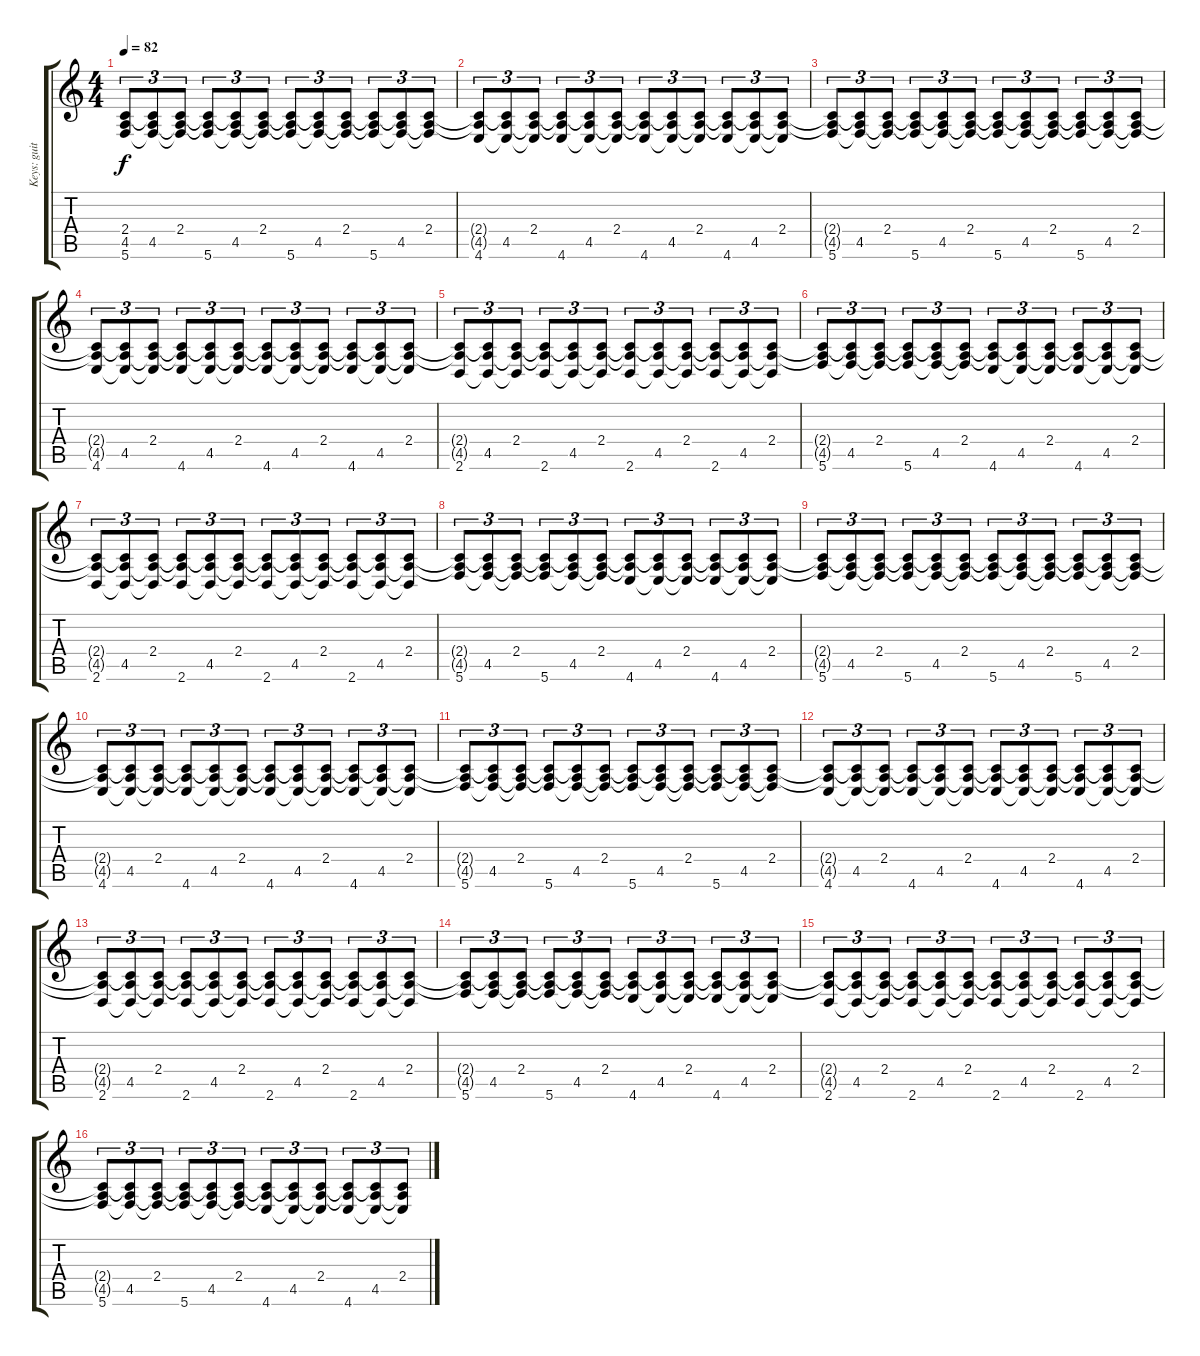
\track ("Keys: guitar" "Keys: guit") {instrument electricguitarclean}
\staff {score tabs}
\tuning (C4 G3 Eb3 Bb2 F2 C2) {hide}
\ts (4 4)
\tempo 82
\clef g2
\ks c
(2.4{t} 4.5{t} 5.6).8{tu (3 2) dy f} (2.4{t} 4.5 5.6{t}).8{tu (3 2)} (2.4 4.5{t} 5.6{t}).8{tu (3 2)} (2.4{t} 4.5{t} 5.6).8{tu (3 2)} (2.4{t} 4.5 5.6{t}).8{tu (3 2)} (2.4 4.5{t} 5.6{t}).8{tu (3 2)} (2.4{t} 4.5{t} 5.6).8{tu (3 2)} (2.4{t} 4.5 5.6{t}).8{tu (3 2)} (2.4 4.5{t} 5.6{t}).8{tu (3 2)} (2.4{t} 4.5{t} 5.6).8{tu (3 2)} (2.4{t} 4.5 5.6{t}).8{tu (3 2)} (2.4 4.5{t} 5.6{t}).8{tu (3 2)} |
(2.4{t} 4.5{t} 4.6).8{tu (3 2)} (2.4{t} 4.5 4.6{t}).8{tu (3 2)} (2.4 4.5{t} 4.6{t}).8{tu (3 2)} (2.4{t} 4.5{t} 4.6).8{tu (3 2)} (2.4{t} 4.5 4.6{t}).8{tu (3 2)} (2.4 4.5{t} 4.6{t}).8{tu (3 2)} (2.4{t} 4.5{t} 4.6).8{tu (3 2)} (2.4{t} 4.5 4.6{t}).8{tu (3 2)} (2.4 4.5{t} 4.6{t}).8{tu (3 2)} (2.4{t} 4.5{t} 4.6).8{tu (3 2)} (2.4{t} 4.5 4.6{t}).8{tu (3 2)} (2.4 4.5{t} 4.6{t}).8{tu (3 2)} |
(2.4{t} 4.5{t} 5.6).8{tu (3 2)} (2.4{t} 4.5 5.6{t}).8{tu (3 2)} (2.4 4.5{t} 5.6{t}).8{tu (3 2)} (2.4{t} 4.5{t} 5.6).8{tu (3 2)} (2.4{t} 4.5 5.6{t}).8{tu (3 2)} (2.4 4.5{t} 5.6{t}).8{tu (3 2)} (2.4{t} 4.5{t} 5.6).8{tu (3 2)} (2.4{t} 4.5 5.6{t}).8{tu (3 2)} (2.4 4.5{t} 5.6{t}).8{tu (3 2)} (2.4{t} 4.5{t} 5.6).8{tu (3 2)} (2.4{t} 4.5 5.6{t}).8{tu (3 2)} (2.4 4.5{t} 5.6{t}).8{tu (3 2)} |
(2.4{t} 4.5{t} 4.6).8{tu (3 2)} (2.4{t} 4.5 4.6{t}).8{tu (3 2)} (2.4 4.5{t} 4.6{t}).8{tu (3 2)} (2.4{t} 4.5{t} 4.6).8{tu (3 2)} (2.4{t} 4.5 4.6{t}).8{tu (3 2)} (2.4 4.5{t} 4.6{t}).8{tu (3 2)} (2.4{t} 4.5{t} 4.6).8{tu (3 2)} (2.4{t} 4.5 4.6{t}).8{tu (3 2)} (2.4 4.5{t} 4.6{t}).8{tu (3 2)} (2.4{t} 4.5{t} 4.6).8{tu (3 2)} (2.4{t} 4.5 4.6{t}).8{tu (3 2)} (2.4 4.5{t} 4.6{t}).8{tu (3 2)} |
(2.4{t} 4.5{t} 2.6).8{tu (3 2)} (2.4{t} 4.5 2.6{t}).8{tu (3 2)} (2.4 4.5{t} 2.6{t}).8{tu (3 2)} (2.4{t} 4.5{t} 2.6).8{tu (3 2)} (2.4{t} 4.5 2.6{t}).8{tu (3 2)} (2.4 4.5{t} 2.6{t}).8{tu (3 2)} (2.4{t} 4.5{t} 2.6).8{tu (3 2)} (2.4{t} 4.5 2.6{t}).8{tu (3 2)} (2.4 4.5{t} 2.6{t}).8{tu (3 2)} (2.4{t} 4.5{t} 2.6).8{tu (3 2)} (2.4{t} 4.5 2.6{t}).8{tu (3 2)} (2.4 4.5{t} 2.6{t}).8{tu (3 2)} |
(2.4{t} 4.5{t} 5.6).8{tu (3 2)} (2.4{t} 4.5 5.6{t}).8{tu (3 2)} (2.4 4.5{t} 5.6{t}).8{tu (3 2)} (2.4{t} 4.5{t} 5.6).8{tu (3 2)} (2.4{t} 4.5 5.6{t}).8{tu (3 2)} (2.4 4.5{t} 5.6{t}).8{tu (3 2)} (2.4{t} 4.5{t} 4.6).8{tu (3 2)} (2.4{t} 4.5 4.6{t}).8{tu (3 2)} (2.4 4.5{t} 4.6{t}).8{tu (3 2)} (2.4{t} 4.5{t} 4.6).8{tu (3 2)} (2.4{t} 4.5 4.6{t}).8{tu (3 2)} (2.4 4.5{t} 4.6{t}).8{tu (3 2)} |
(2.4{t} 4.5{t} 2.6).8{tu (3 2)} (2.4{t} 4.5 2.6{t}).8{tu (3 2)} (2.4 4.5{t} 2.6{t}).8{tu (3 2)} (2.4{t} 4.5{t} 2.6).8{tu (3 2)} (2.4{t} 4.5 2.6{t}).8{tu (3 2)} (2.4 4.5{t} 2.6{t}).8{tu (3 2)} (2.4{t} 4.5{t} 2.6).8{tu (3 2)} (2.4{t} 4.5 2.6{t}).8{tu (3 2)} (2.4 4.5{t} 2.6{t}).8{tu (3 2)} (2.4{t} 4.5{t} 2.6).8{tu (3 2)} (2.4{t} 4.5 2.6{t}).8{tu (3 2)} (2.4 4.5{t} 2.6{t}).8{tu (3 2)} |
(2.4{t} 4.5{t} 5.6).8{tu (3 2)} (2.4{t} 4.5 5.6{t}).8{tu (3 2)} (2.4 4.5{t} 5.6{t}).8{tu (3 2)} (2.4{t} 4.5{t} 5.6).8{tu (3 2)} (2.4{t} 4.5 5.6{t}).8{tu (3 2)} (2.4 4.5{t} 5.6{t}).8{tu (3 2)} (2.4{t} 4.5{t} 4.6).8{tu (3 2)} (2.4{t} 4.5 4.6{t}).8{tu (3 2)} (2.4 4.5{t} 4.6{t}).8{tu (3 2)} (2.4{t} 4.5{t} 4.6).8{tu (3 2)} (2.4{t} 4.5 4.6{t}).8{tu (3 2)} (2.4 4.5{t} 4.6{t}).8{tu (3 2)} |
(2.4{t} 4.5{t} 5.6).8{tu (3 2)} (2.4{t} 4.5 5.6{t}).8{tu (3 2)} (2.4 4.5{t} 5.6{t}).8{tu (3 2)} (2.4{t} 4.5{t} 5.6).8{tu (3 2)} (2.4{t} 4.5 5.6{t}).8{tu (3 2)} (2.4 4.5{t} 5.6{t}).8{tu (3 2)} (2.4{t} 4.5{t} 5.6).8{tu (3 2)} (2.4{t} 4.5 5.6{t}).8{tu (3 2)} (2.4 4.5{t} 5.6{t}).8{tu (3 2)} (2.4{t} 4.5{t} 5.6).8{tu (3 2)} (2.4{t} 4.5 5.6{t}).8{tu (3 2)} (2.4 4.5{t} 5.6{t}).8{tu (3 2)} |
(2.4{t} 4.5{t} 4.6).8{tu (3 2)} (2.4{t} 4.5 4.6{t}).8{tu (3 2)} (2.4 4.5{t} 4.6{t}).8{tu (3 2)} (2.4{t} 4.5{t} 4.6).8{tu (3 2)} (2.4{t} 4.5 4.6{t}).8{tu (3 2)} (2.4 4.5{t} 4.6{t}).8{tu (3 2)} (2.4{t} 4.5{t} 4.6).8{tu (3 2)} (2.4{t} 4.5 4.6{t}).8{tu (3 2)} (2.4 4.5{t} 4.6{t}).8{tu (3 2)} (2.4{t} 4.5{t} 4.6).8{tu (3 2)} (2.4{t} 4.5 4.6{t}).8{tu (3 2)} (2.4 4.5{t} 4.6{t}).8{tu (3 2)} |
(2.4{t} 4.5{t} 5.6).8{tu (3 2)} (2.4{t} 4.5 5.6{t}).8{tu (3 2)} (2.4 4.5{t} 5.6{t}).8{tu (3 2)} (2.4{t} 4.5{t} 5.6).8{tu (3 2)} (2.4{t} 4.5 5.6{t}).8{tu (3 2)} (2.4 4.5{t} 5.6{t}).8{tu (3 2)} (2.4{t} 4.5{t} 5.6).8{tu (3 2)} (2.4{t} 4.5 5.6{t}).8{tu (3 2)} (2.4 4.5{t} 5.6{t}).8{tu (3 2)} (2.4{t} 4.5{t} 5.6).8{tu (3 2)} (2.4{t} 4.5 5.6{t}).8{tu (3 2)} (2.4 4.5{t} 5.6{t}).8{tu (3 2)} |
(2.4{t} 4.5{t} 4.6).8{tu (3 2)} (2.4{t} 4.5 4.6{t}).8{tu (3 2)} (2.4 4.5{t} 4.6{t}).8{tu (3 2)} (2.4{t} 4.5{t} 4.6).8{tu (3 2)} (2.4{t} 4.5 4.6{t}).8{tu (3 2)} (2.4 4.5{t} 4.6{t}).8{tu (3 2)} (2.4{t} 4.5{t} 4.6).8{tu (3 2)} (2.4{t} 4.5 4.6{t}).8{tu (3 2)} (2.4 4.5{t} 4.6{t}).8{tu (3 2)} (2.4{t} 4.5{t} 4.6).8{tu (3 2)} (2.4{t} 4.5 4.6{t}).8{tu (3 2)} (2.4 4.5{t} 4.6{t}).8{tu (3 2)} |
(2.4{t} 4.5{t} 2.6).8{tu (3 2)} (2.4{t} 4.5 2.6{t}).8{tu (3 2)} (2.4 4.5{t} 2.6{t}).8{tu (3 2)} (2.4{t} 4.5{t} 2.6).8{tu (3 2)} (2.4{t} 4.5 2.6{t}).8{tu (3 2)} (2.4 4.5{t} 2.6{t}).8{tu (3 2)} (2.4{t} 4.5{t} 2.6).8{tu (3 2)} (2.4{t} 4.5 2.6{t}).8{tu (3 2)} (2.4 4.5{t} 2.6{t}).8{tu (3 2)} (2.4{t} 4.5{t} 2.6).8{tu (3 2)} (2.4{t} 4.5 2.6{t}).8{tu (3 2)} (2.4 4.5{t} 2.6{t}).8{tu (3 2)} |
(2.4{t} 4.5{t} 5.6).8{tu (3 2)} (2.4{t} 4.5 5.6{t}).8{tu (3 2)} (2.4 4.5{t} 5.6{t}).8{tu (3 2)} (2.4{t} 4.5{t} 5.6).8{tu (3 2)} (2.4{t} 4.5 5.6{t}).8{tu (3 2)} (2.4 4.5{t} 5.6{t}).8{tu (3 2)} (2.4{t} 4.5{t} 4.6).8{tu (3 2)} (2.4{t} 4.5 4.6{t}).8{tu (3 2)} (2.4 4.5{t} 4.6{t}).8{tu (3 2)} (2.4{t} 4.5{t} 4.6).8{tu (3 2)} (2.4{t} 4.5 4.6{t}).8{tu (3 2)} (2.4 4.5{t} 4.6{t}).8{tu (3 2)} |
(2.4{t} 4.5{t} 2.6).8{tu (3 2)} (2.4{t} 4.5 2.6{t}).8{tu (3 2)} (2.4 4.5{t} 2.6{t}).8{tu (3 2)} (2.4{t} 4.5{t} 2.6).8{tu (3 2)} (2.4{t} 4.5 2.6{t}).8{tu (3 2)} (2.4 4.5{t} 2.6{t}).8{tu (3 2)} (2.4{t} 4.5{t} 2.6).8{tu (3 2)} (2.4{t} 4.5 2.6{t}).8{tu (3 2)} (2.4 4.5{t} 2.6{t}).8{tu (3 2)} (2.4{t} 4.5{t} 2.6).8{tu (3 2)} (2.4{t} 4.5 2.6{t}).8{tu (3 2)} (2.4 4.5{t} 2.6{t}).8{tu (3 2)} |
(2.4{t} 4.5{t} 5.6).8{tu (3 2)} (2.4{t} 4.5 5.6{t}).8{tu (3 2)} (2.4 4.5{t} 5.6{t}).8{tu (3 2)} (2.4{t} 4.5{t} 5.6).8{tu (3 2)} (2.4{t} 4.5 5.6{t}).8{tu (3 2)} (2.4 4.5{t} 5.6{t}).8{tu (3 2)} (2.4{t} 4.5{t} 4.6).8{tu (3 2)} (2.4{t} 4.5 4.6{t}).8{tu (3 2)} (2.4 4.5{t} 4.6{t}).8{tu (3 2)} (2.4{t} 4.5{t} 4.6).8{tu (3 2)} (2.4{t} 4.5 4.6{t}).8{tu (3 2)} (2.4 4.5{t} 4.6{t}).8{tu (3 2)}
